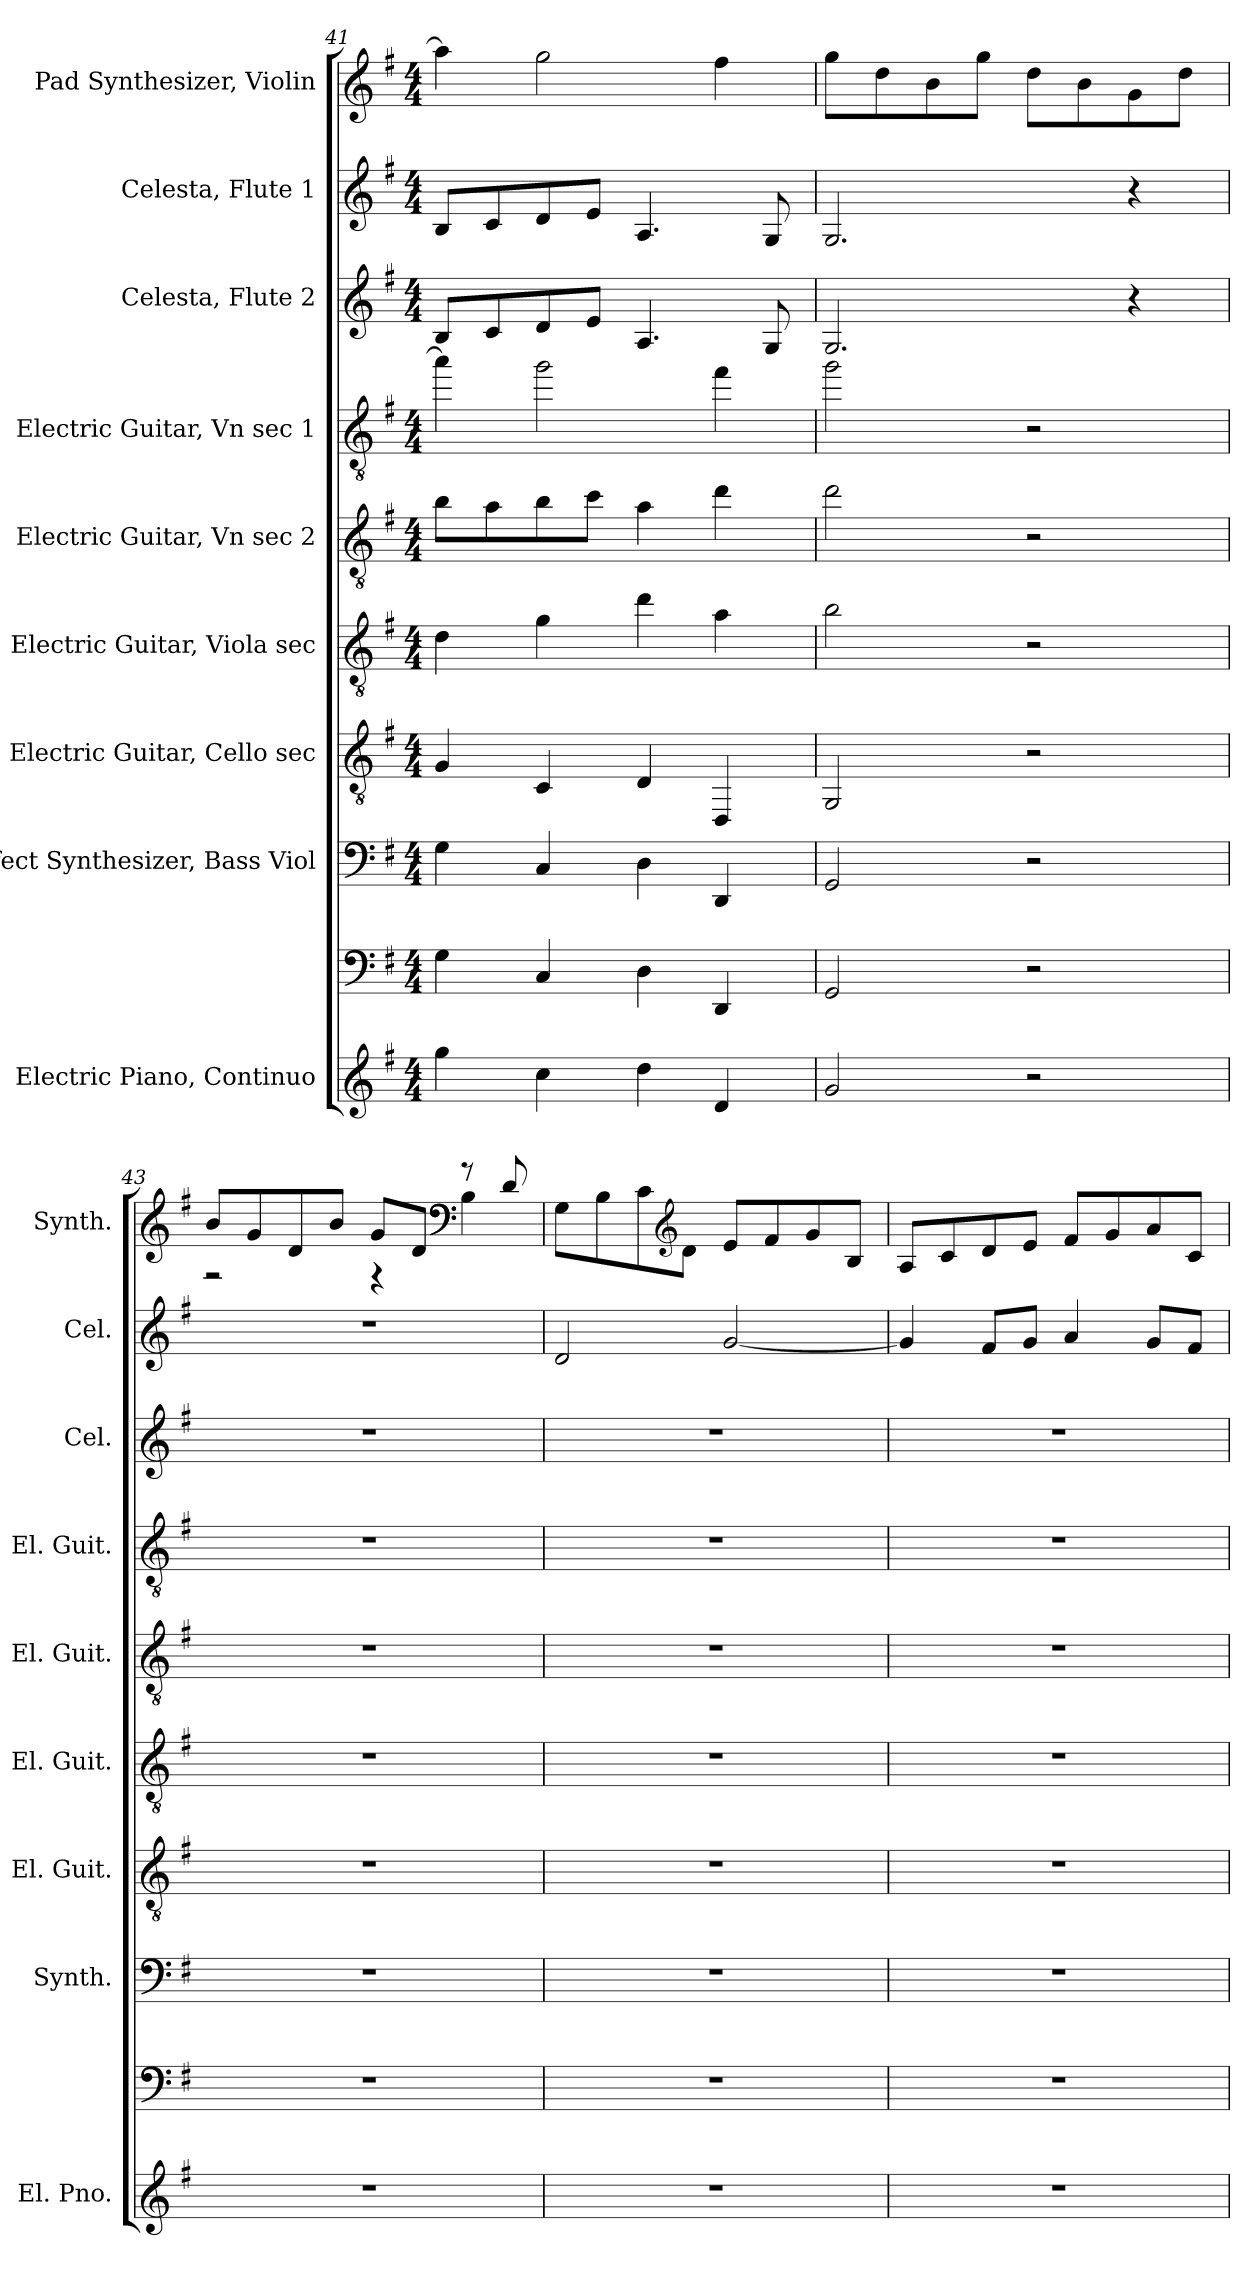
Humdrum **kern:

**kern	**kern	**kern	**kern	**kern	**kern	**kern	**kern	**kern	**kern
*part9	*part9	*part8	*part7	*part6	*part5	*part4	*part3	*part2	*part1
*staff10	*staff9	*staff8	*staff7	*staff6	*staff5	*staff4	*staff3	*staff2	*staff1
*I"Electric Piano, Continuo	*	*I"Effect Synthesizer, Bass Viol	*I"Electric Guitar, Cello sec	*I"Electric Guitar, Viola sec	*I"Electric Guitar, Vn sec 2	*I"Electric Guitar, Vn sec 1	*I"Celesta, Flute 2	*I"Celesta, Flute 1	*I"Pad Synthesizer, Violin
*I'El. Pno.	*	*I'Synth.	*I'El. Guit.	*I'El. Guit.	*I'El. Guit.	*I'El. Guit.	*I'Cel.	*I'Cel.	*I'Synth.
*clefG2	*clefF4	*clefF4	*clefGv2	*clefGv2	*clefGv2	*clefGv2	*clefG2	*clefG2	*clefG2
*	*	*	*	*	*	*	*ITrd-7c-12	*ITrd-7c-12	*
*k[f#]	*k[f#]	*k[f#]	*k[f#]	*k[f#]	*k[f#]	*k[f#]	*k[f#]	*k[f#]	*k[f#]
*M4/4	*M4/4	*M4/4	*M4/4	*M4/4	*M4/4	*M4/4	*M4/4	*M4/4	*M4/4
=41	=41	=41	=41	=41	=41	=41	=41	=41	=41
4gg\	4G\	4G\	4G/	4d\	8b\L	4aa\]	8b/L	8b/L	4aa\]
.	.	.	.	.	8a\	.	8cc/	8cc/	.
4cc\	4C/	4C/	4C/	4g\	8b\	2gg\	8dd/	8dd/	2gg\
.	.	.	.	.	8cc\J	.	8ee/J	8ee/J	.
4dd\	4D\	4D\	4D/	4dd\	4a\	.	4.a/	4.a/	.
4d/	4DD/	4DD/	4DD/	4a\	4dd\	4ff#\	.	.	4ff#\
.	.	.	.	.	.	.	8g/	8g/	.
=42	=42	=42	=42	=42	=42	=42	=42	=42	=42
2g/	2GG/	2GG/	2GG/	2b\	2dd\	2gg\	2.g/	2.g/	8gg\L
.	.	.	.	.	.	.	.	.	8dd\
.	.	.	.	.	.	.	.	.	8b\
.	.	.	.	.	.	.	.	.	8gg\J
2r	2r	2r	2r	2r	2r	2r	.	.	8dd\L
.	.	.	.	.	.	.	.	.	8b\
.	.	.	.	.	.	.	4r	4r	8g\
.	.	.	.	.	.	.	.	.	8dd\J
=43	=43	=43	=43	=43	=43	=43	=43	=43	=43
*	*	*	*	*	*	*	*	*	*^
1r	1r	1r	1r	1r	1r	1r	1r	1r	8b/L	2r
.	.	.	.	.	.	.	.	.	8g/	.
.	.	.	.	.	.	.	.	.	8d/	.
.	.	.	.	.	.	.	.	.	8b/J	.
.	.	.	.	.	.	.	.	.	8g/L	4r
.	.	.	.	.	.	.	.	.	8d/J	.
*	*	*	*	*	*	*	*	*	*clefF4	*
.	.	.	.	.	.	.	.	.	8r	4B\
.	.	.	.	.	.	.	.	.	8d/	.
*	*	*	*	*	*	*	*	*	*v	*v
!!LO:PB:g=z
=44	=44	=44	=44	=44	=44	=44	=44	=44	=44
1r	1r	1r	1r	1r	1r	1r	1r	2dd/	8G\L
.	.	.	.	.	.	.	.	.	8B\
.	.	.	.	.	.	.	.	.	8c\
*	*	*	*	*	*	*	*	*	*clefG2
.	.	.	.	.	.	.	.	.	8d\J
.	.	.	.	.	.	.	.	[2gg/	8e/L
.	.	.	.	.	.	.	.	.	8f#/
.	.	.	.	.	.	.	.	.	8g/
.	.	.	.	.	.	.	.	.	8B/J
=45	=45	=45	=45	=45	=45	=45	=45	=45	=45
1r	1r	1r	1r	1r	1r	1r	1r	4gg/]	8A/L
.	.	.	.	.	.	.	.	.	8c/
.	.	.	.	.	.	.	.	8ff#/L	8d/
.	.	.	.	.	.	.	.	8gg/J	8e/J
.	.	.	.	.	.	.	.	4aa/	8f#/L
.	.	.	.	.	.	.	.	.	8g/
.	.	.	.	.	.	.	.	8gg/L	8a/
.	.	.	.	.	.	.	.	8ff#/J	8c/J
=	=	=	=	=	=	=	=	=	=
*-	*-	*-	*-	*-	*-	*-	*-	*-	*-
